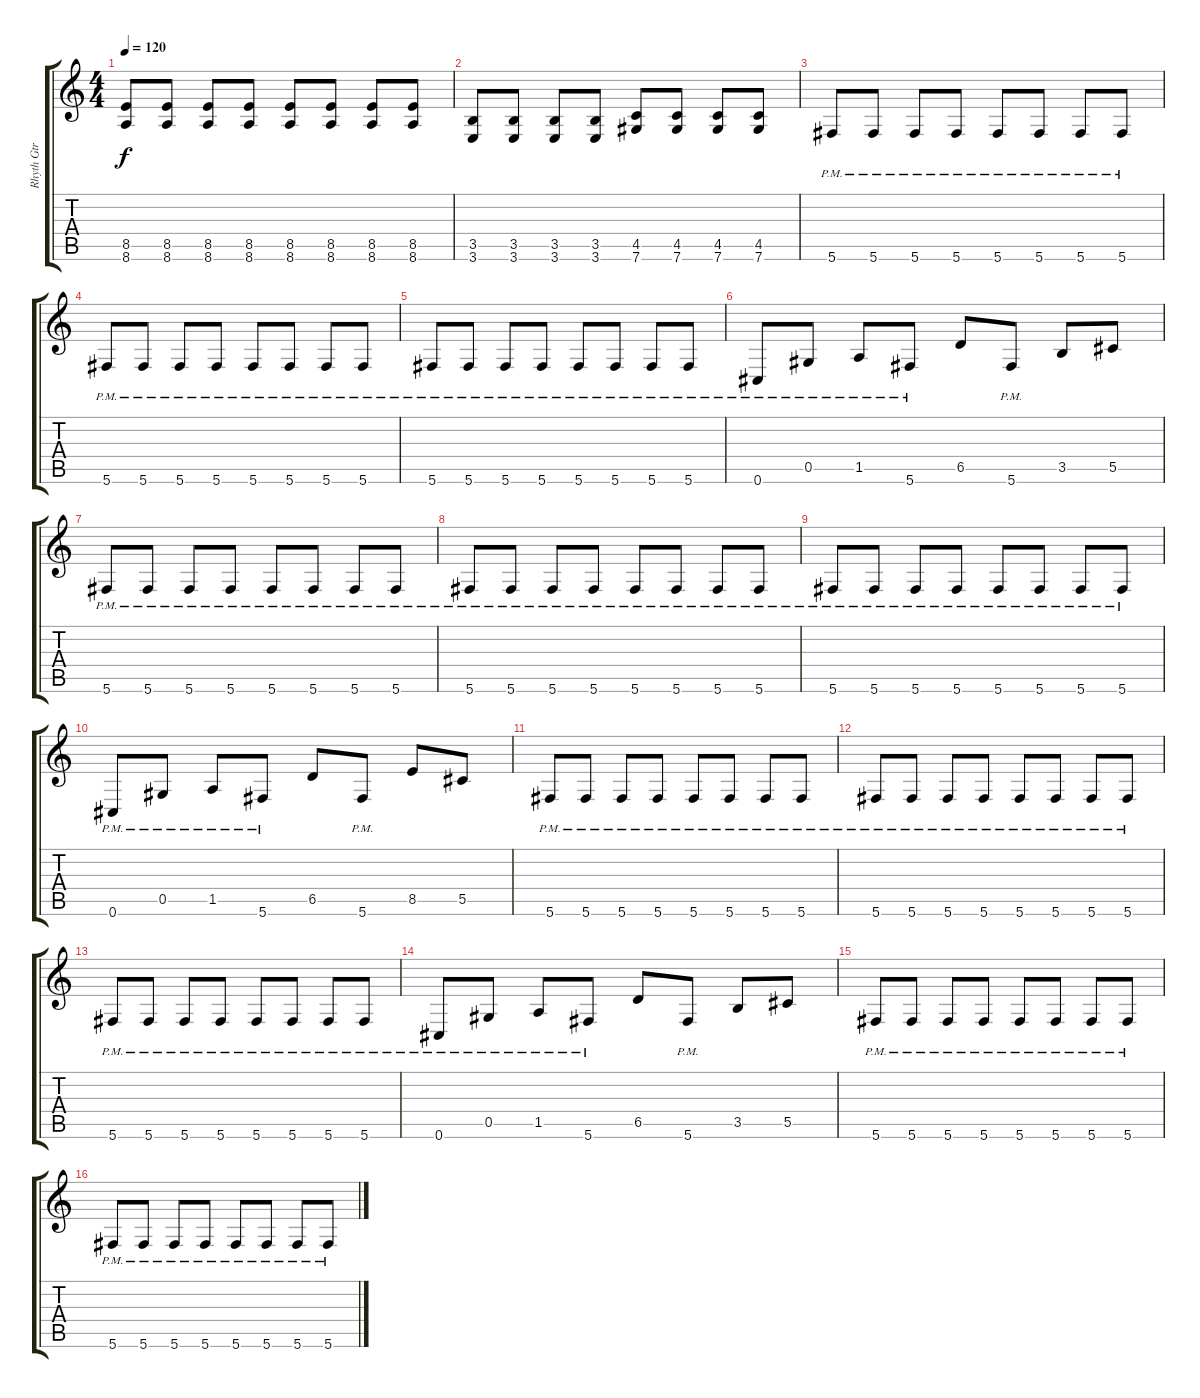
\track ("Rhyth Gtr L" "Rhyth Gtr ") {instrument distortionguitar}
\staff {score tabs}
\tuning (Eb4 Ab3 Gb3 Db3 Ab2 Db2) {hide}
\ts (4 4)
\tempo 120
\clef g2
\ks c
(8.5 8.6).8{dy f} (8.5 8.6).8 (8.5 8.6).8 (8.5 8.6).8 (8.5 8.6).8 (8.5 8.6).8 (8.5 8.6).8 (8.5 8.6).8 |
(3.5 3.6).8 (3.5 3.6).8 (3.5 3.6).8 (3.5 3.6).8 (4.5 7.6).8 (4.5 7.6).8 (4.5 7.6).8 (4.5 7.6).8 |
5.6{pm}.8 5.6{pm}.8 5.6{pm}.8 5.6{pm}.8 5.6{pm}.8 5.6{pm}.8 5.6{pm}.8 5.6{pm}.8 |
5.6{pm}.8 5.6{pm}.8 5.6{pm}.8 5.6{pm}.8 5.6{pm}.8 5.6{pm}.8 5.6{pm}.8 5.6{pm}.8 |
5.6{pm}.8 5.6{pm}.8 5.6{pm}.8 5.6{pm}.8 5.6{pm}.8 5.6{pm}.8 5.6{pm}.8 5.6{pm}.8 |
0.6{pm}.8 0.5{pm}.8 1.5{pm}.8 5.6{pm}.8 6.5.8 5.6{pm}.8 3.5.8 5.5.8 |
5.6{pm}.8 5.6{pm}.8 5.6{pm}.8 5.6{pm}.8 5.6{pm}.8 5.6{pm}.8 5.6{pm}.8 5.6{pm}.8 |
5.6{pm}.8 5.6{pm}.8 5.6{pm}.8 5.6{pm}.8 5.6{pm}.8 5.6{pm}.8 5.6{pm}.8 5.6{pm}.8 |
5.6{pm}.8 5.6{pm}.8 5.6{pm}.8 5.6{pm}.8 5.6{pm}.8 5.6{pm}.8 5.6{pm}.8 5.6{pm}.8 |
0.6{pm}.8 0.5{pm}.8 1.5{pm}.8 5.6{pm}.8 6.5.8 5.6{pm}.8 8.5.8 5.5.8 |
5.6{pm}.8 5.6{pm}.8 5.6{pm}.8 5.6{pm}.8 5.6{pm}.8 5.6{pm}.8 5.6{pm}.8 5.6{pm}.8 |
5.6{pm}.8 5.6{pm}.8 5.6{pm}.8 5.6{pm}.8 5.6{pm}.8 5.6{pm}.8 5.6{pm}.8 5.6{pm}.8 |
5.6{pm}.8 5.6{pm}.8 5.6{pm}.8 5.6{pm}.8 5.6{pm}.8 5.6{pm}.8 5.6{pm}.8 5.6{pm}.8 |
0.6{pm}.8 0.5{pm}.8 1.5{pm}.8 5.6{pm}.8 6.5.8 5.6{pm}.8 3.5.8 5.5.8 |
5.6{pm}.8 5.6{pm}.8 5.6{pm}.8 5.6{pm}.8 5.6{pm}.8 5.6{pm}.8 5.6{pm}.8 5.6{pm}.8 |
5.6{pm}.8 5.6{pm}.8 5.6{pm}.8 5.6{pm}.8 5.6{pm}.8 5.6{pm}.8 5.6{pm}.8 5.6{pm}.8
